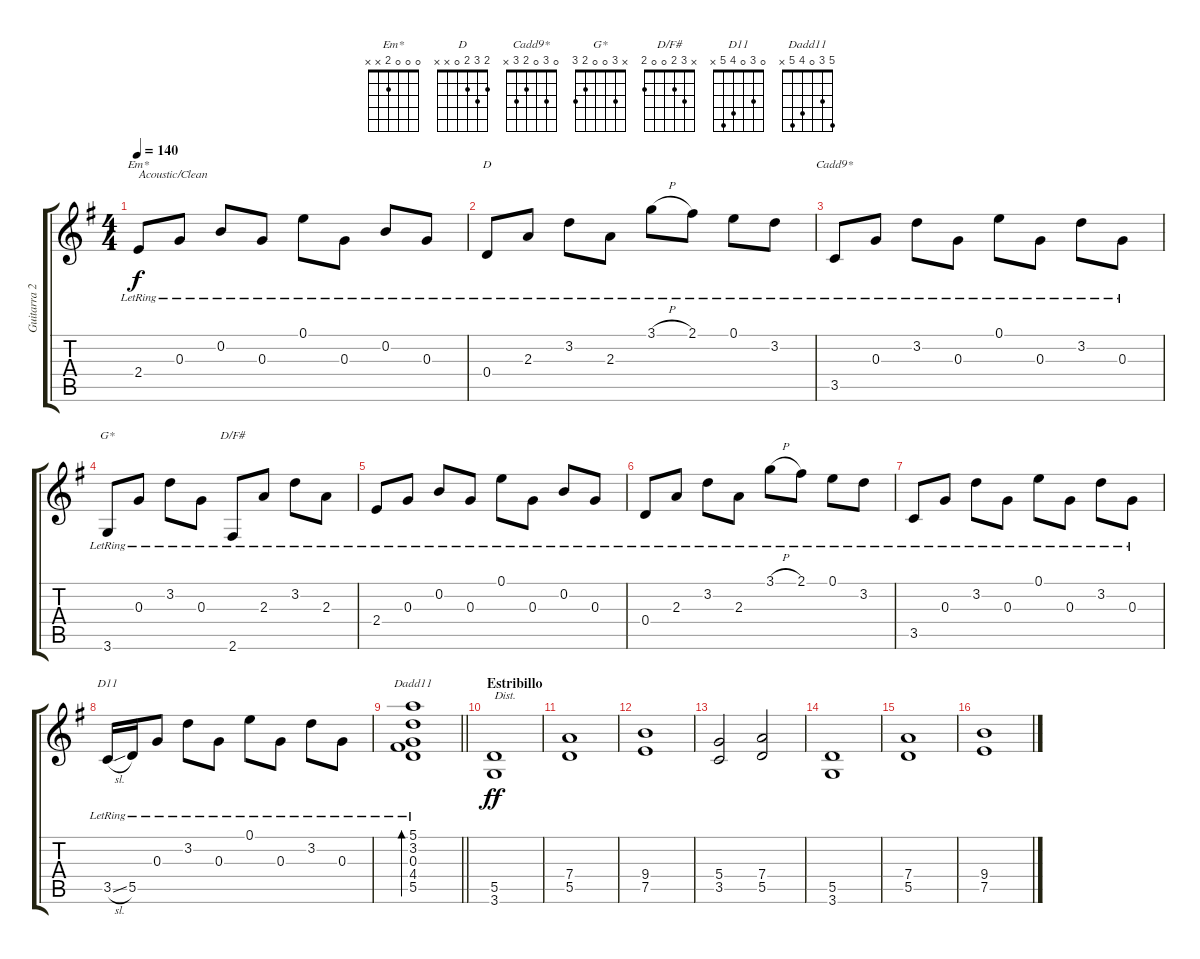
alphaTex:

\track ("Guitarra 2" "Guitarra 2") {instrument distortionguitar}
\staff {score tabs}
\tuning (E4 B3 G3 D3 A2 E2) {hide}
\chord ("Em*" 0 0 0 2 x x)
\chord ("D" 2 3 2 0 x x)
\chord ("Cadd9*" 0 3 0 2 3 x)
\chord ("G*" x 3 0 0 2 3)
\chord ("D/F#" x 3 2 0 0 2)
\chord ("D11" 0 3 0 4 5 x)
\chord ("Dadd11" 5 3 0 4 5 x)
\ts (4 4)
\section ("" "")
\tempo 140
\clef g2
\ks g
2.4{lr}.8{ch "Em*" txt "Acoustic/Clean" dy f instrument acousticguitarsteel} 0.3{lr}.8 0.2{lr}.8 0.3{lr}.8 0.1{lr}.8 0.3{lr}.8 0.2{lr}.8 0.3{lr}.8 |
0.4{lr}.8{ch "D"} 2.3{lr}.8 3.2{lr}.8 2.3{lr}.8 3.1{h lr}.8 2.1{lr}.8 0.1{lr}.8 3.2{lr}.8 |
3.5{lr}.8{ch "Cadd9*"} 0.3{lr}.8 3.2{lr}.8 0.3{lr}.8 0.1{lr}.8 0.3{lr}.8 3.2{lr}.8 0.3{lr}.8 |
3.6{lr}.8{ch "G*"} 0.3{lr}.8 3.2{lr}.8 0.3{lr}.8 2.6{lr}.8{ch "D/F#"} 2.3{lr}.8 3.2{lr}.8 2.3{lr}.8 |
2.4{lr}.8 0.3{lr}.8 0.2{lr}.8 0.3{lr}.8 0.1{lr}.8 0.3{lr}.8 0.2{lr}.8 0.3{lr}.8 |
0.4{lr}.8 2.3{lr}.8 3.2{lr}.8 2.3{lr}.8 3.1{h lr}.8 2.1{lr}.8 0.1{lr}.8 3.2{lr}.8 |
3.5{lr}.8 0.3{lr}.8 3.2{lr}.8 0.3{lr}.8 0.1{lr}.8 0.3{lr}.8 3.2{lr}.8 0.3{lr}.8 |
3.5{sl lr}.16{ch "D11"} 5.5{lr}.16 0.3{lr}.8 3.2{lr}.8 0.3{lr}.8 0.1{lr}.8 0.3{lr}.8 3.2{lr}.8 0.3{lr}.8 |
\barLineRight lightlight
(5.1{lr} 3.2{lr} 0.3{lr} 4.4{lr} 5.5{lr}).1{bd 60 ch "Dadd11"} |
\section ("" "Estribillo")
(5.5 3.6).1{txt "Dist." dy ff instrument distortionguitar} |
(7.4 5.5).1 |
(9.4 7.5).1 |
(5.4 3.5).2 (7.4 5.5).2 |
(5.5 3.6).1{txt " "} |
(7.4 5.5).1 |
(9.4 7.5).1
